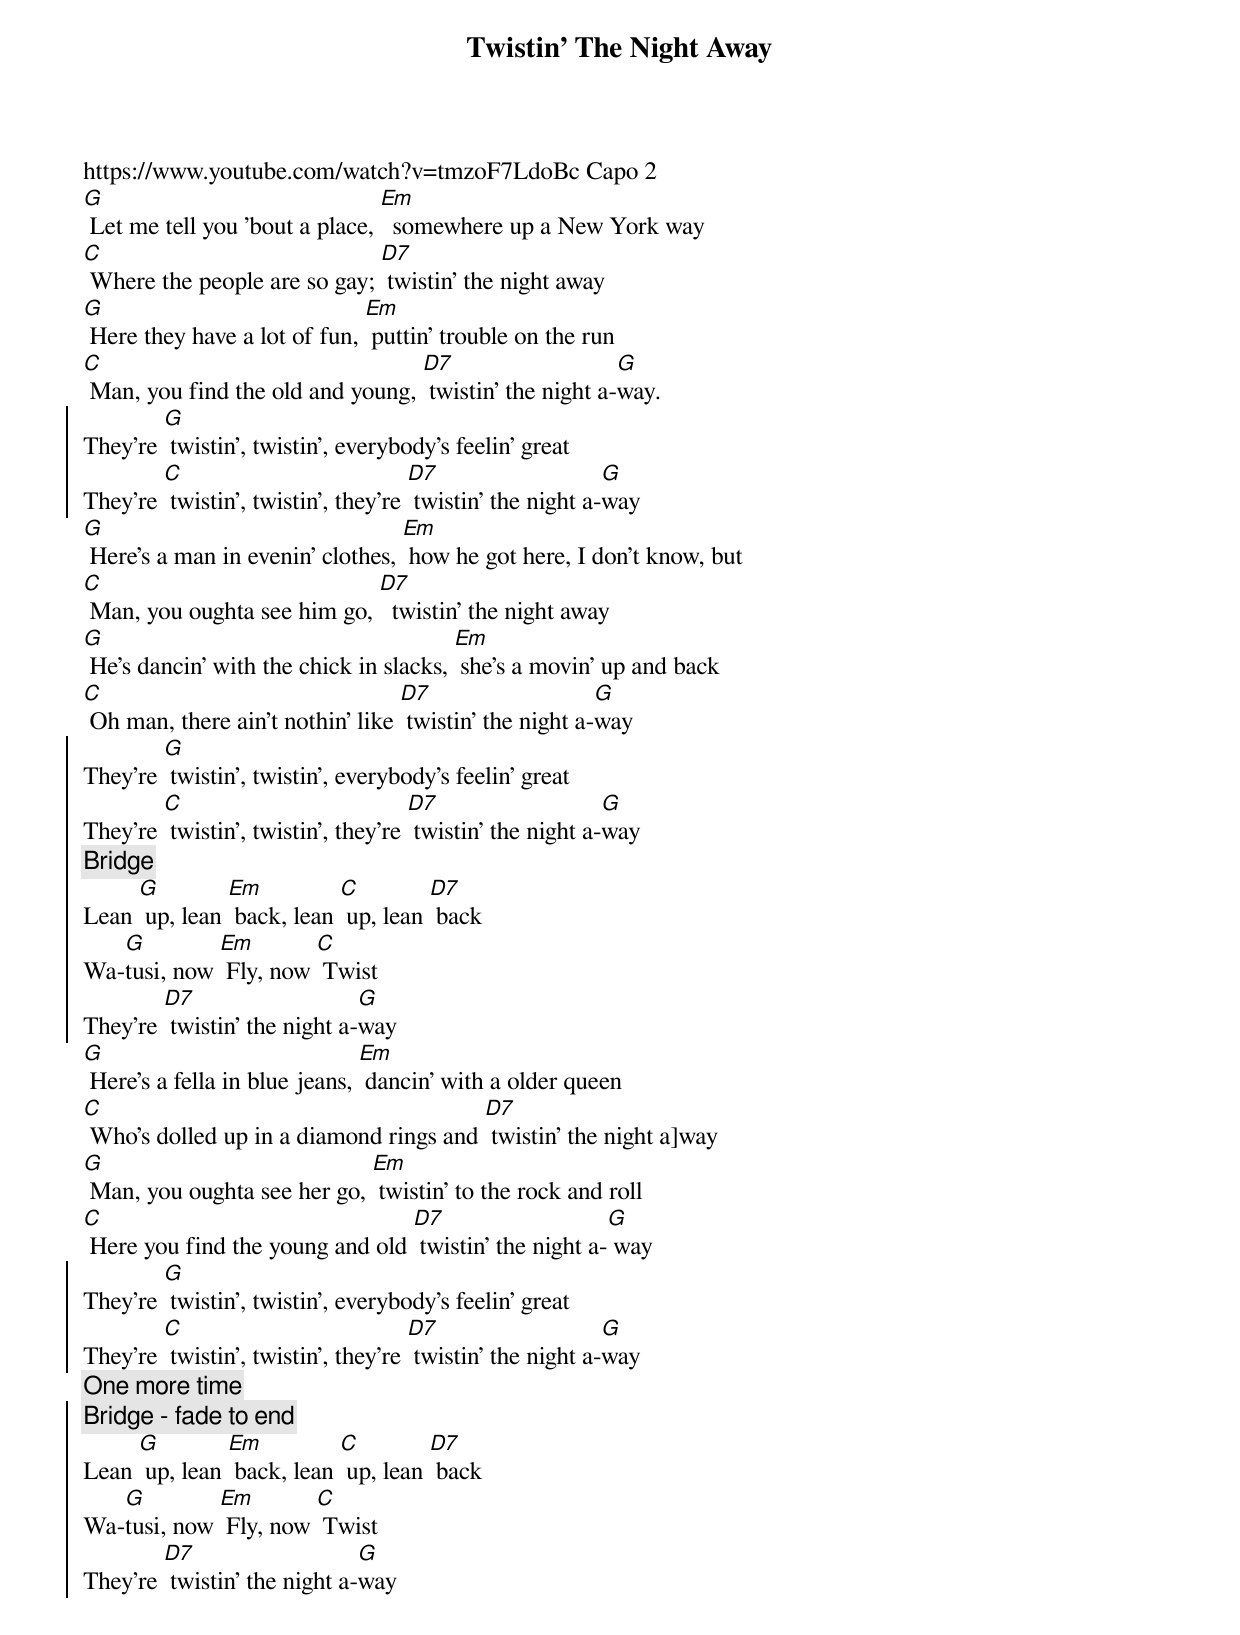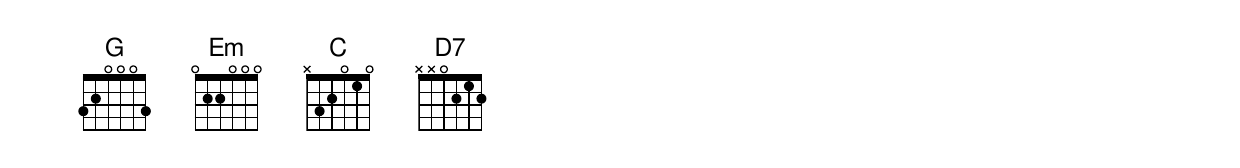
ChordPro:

{t: Twistin' The Night Away }
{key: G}
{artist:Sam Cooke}
https://www.youtube.com/watch?v=tmzoF7LdoBc Capo 2
[G] Let me tell you 'bout a place, [Em]  somewhere up a New York way
[C] Where the people are so gay; [D7] twistin' the night away
[G] Here they have a lot of fun, [Em] puttin' trouble on the run
[C] Man, you find the old and young, [D7] twistin' the night a-[G]way.
{soc}
They're [G] twistin', twistin', everybody's feelin' great
They're [C] twistin', twistin', they're [D7] twistin' the night a-[G]way
{eoc}
[G] Here's a man in evenin' clothes, [Em] how he got here, I don't know, but
[C] Man, you oughta see him go, [D7]  twistin' the night away
[G] He's dancin' with the chick in slacks, [Em] she's a movin' up and back
[C] Oh man, there ain't nothin' like [D7] twistin' the night a-[G]way
{soc}
They're [G] twistin', twistin', everybody's feelin' great
They're [C] twistin', twistin', they're [D7] twistin' the night a-[G]way
{soc}
{c: Bridge}
Lean [G] up, lean [Em] back, lean [C] up, lean [D7] back
Wa-[G]tusi, now [Em] Fly, now [C] Twist
They're [D7] twistin' the night a-[G]way
{eoc}
[G] Here's a fella in blue jeans, [Em] dancin' with a older queen
[C] Who's dolled up in a diamond rings and [D7] twistin' the night a]way
[G] Man, you oughta see her go, [Em] twistin' to the rock and roll
[C] Here you find the young and old [D7] twistin' the night a-[G] way
{soc}
They're [G] twistin', twistin', everybody's feelin' great
They're [C] twistin', twistin', they're [D7] twistin' the night a-[G]way
{eoc}
{c:One more time}
{soc}
{c: Bridge - fade to end}
Lean [G] up, lean [Em] back, lean [C] up, lean [D7] back
Wa-[G]tusi, now [Em] Fly, now [C] Twist
They're [D7] twistin' the night a-[G]way
